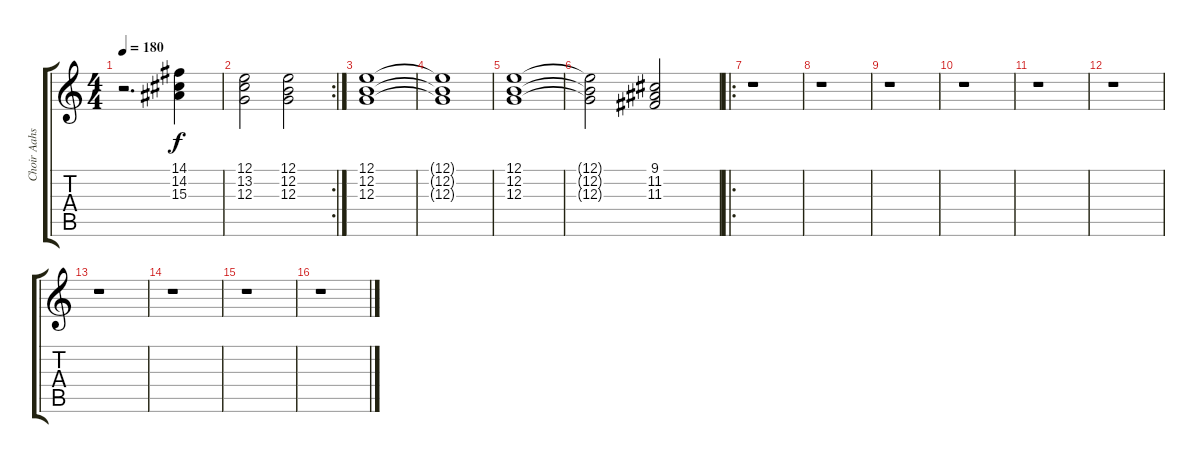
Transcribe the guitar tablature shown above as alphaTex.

\track ("Choir Aahs" "Choir Aahs") {instrument choiraahs}
\staff {score tabs}
\tuning (E4 B3 G3 D3 A2 E2) {hide}
\ts (4 4)
\tempo 180
\clef g2
\ks c
r.2{d dy f} (14.1 14.2 15.3).4 |
\rc 2
(12.1 13.2 12.3).2 (12.1 12.2 12.3).2 |
(12.1 12.2 12.3).1 |
(12.1{t} 12.2{t} 12.3{t}).1 |
(12.1 12.2 12.3).1 |
(12.1{t} 12.2{t} 12.3{t}).2 (9.1 11.2 11.3).2 |
\ro
r.1 |
r.1 |
r.1 |
r.1 |
r.1 |
r.1 |
r.1 |
r.1 |
r.1 |
r.1
